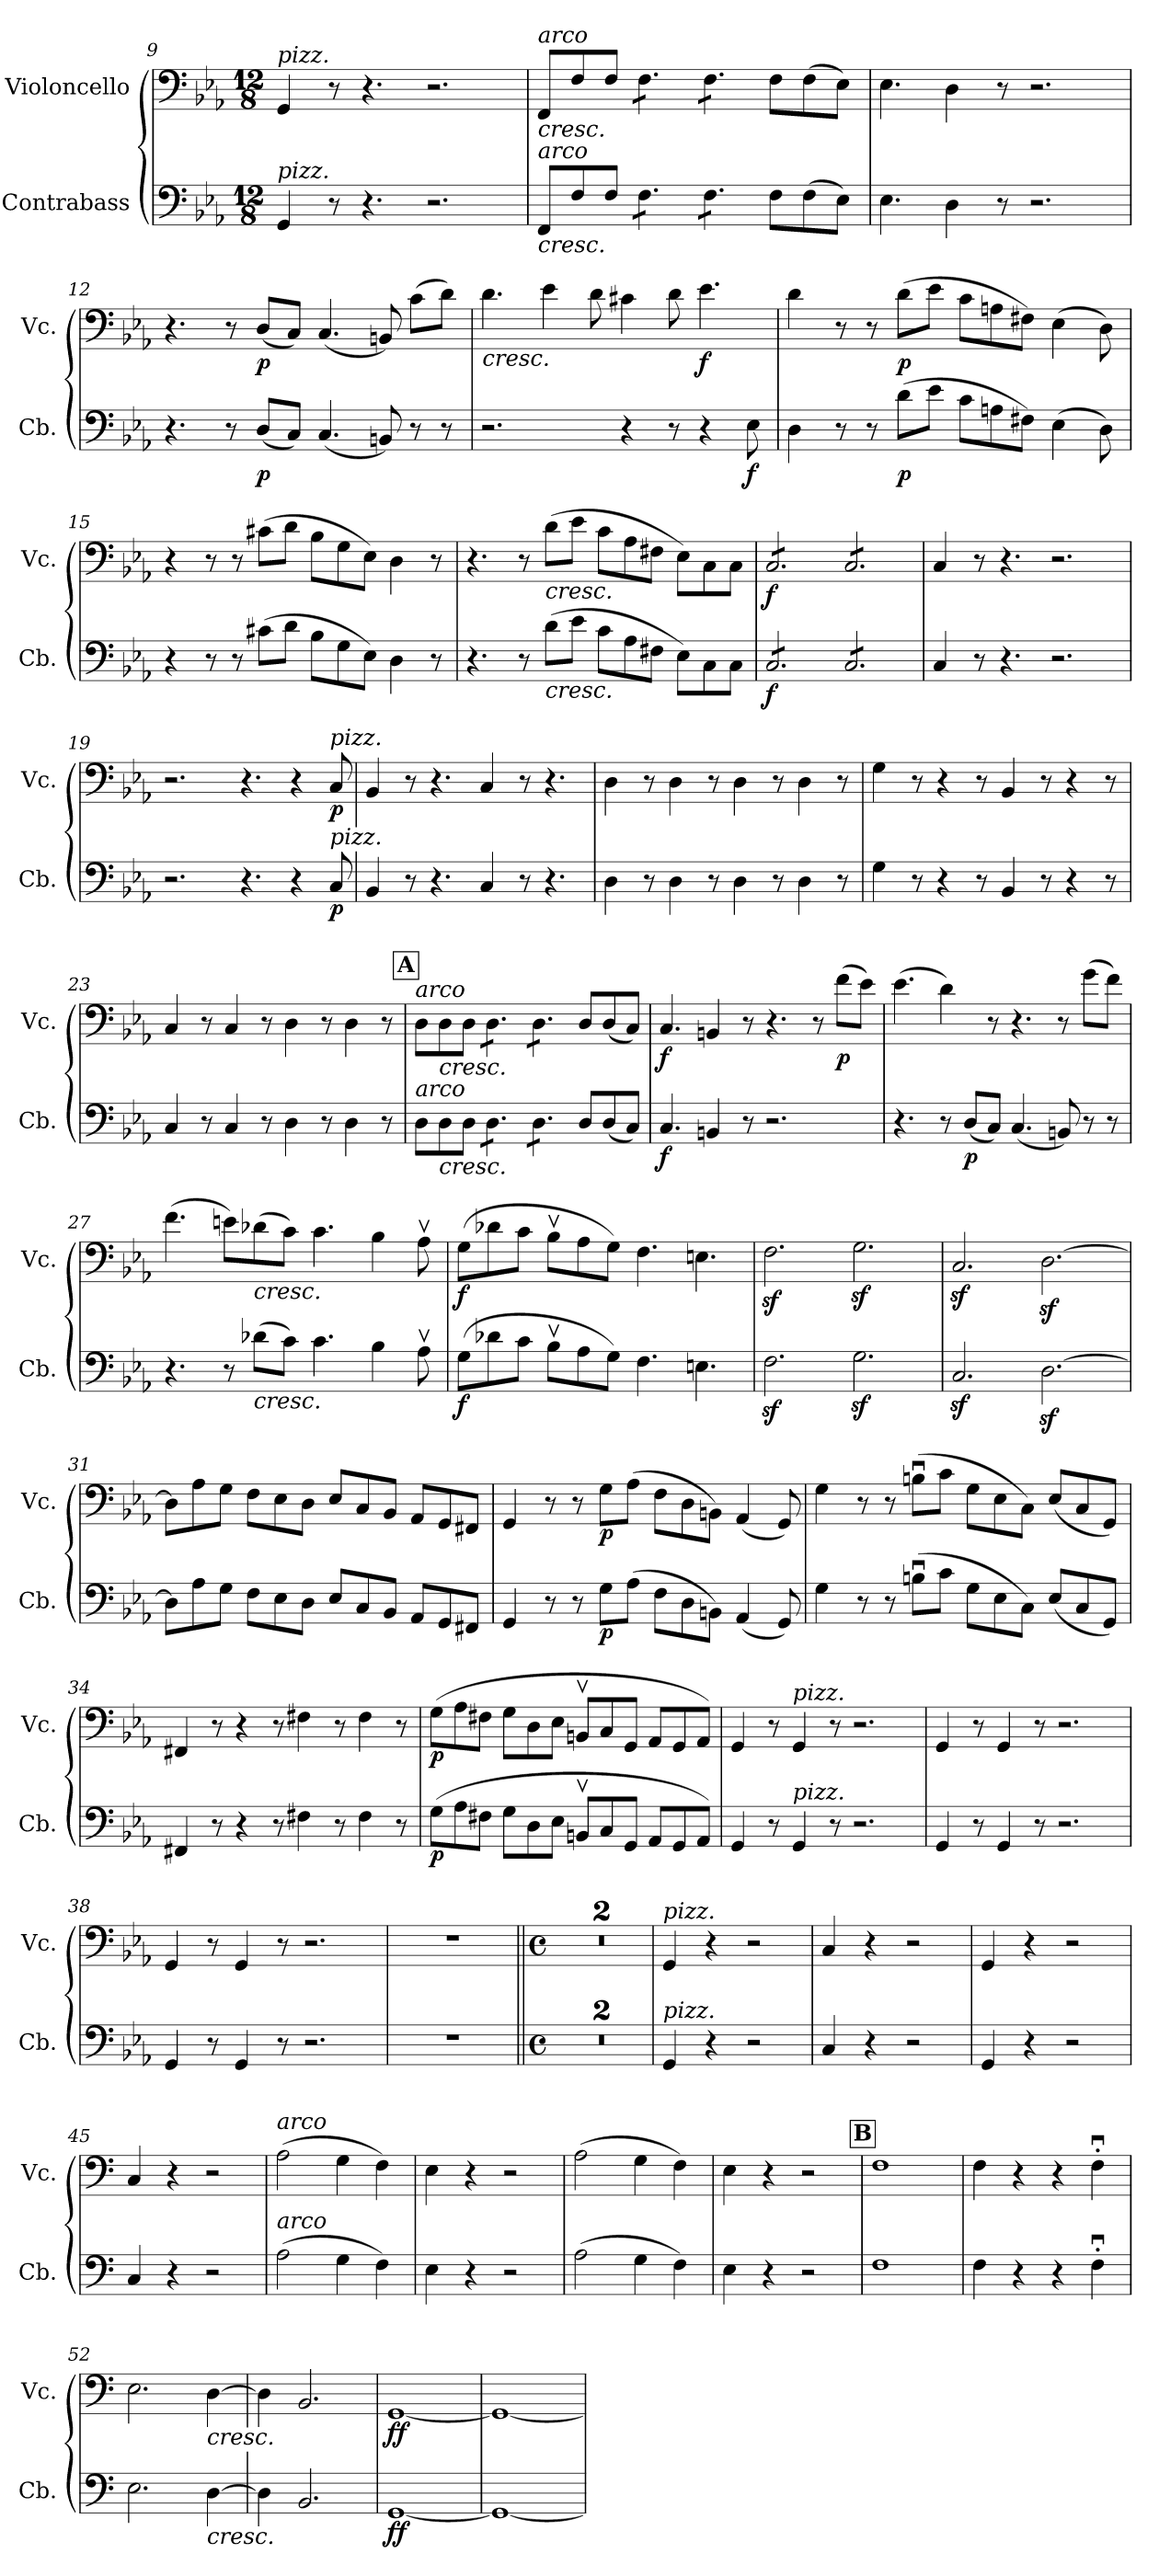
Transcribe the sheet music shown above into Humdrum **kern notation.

**kern	**dynam	**kern	**dynam
*part2	*part2	*part1	*part1
*staff2	*staff2	*staff1	*staff1
*I"Contrabass	*	*I"Violoncello	*
*I'Cb.	*	*I'Vc.	*
*clefF4	*	*clefF4	*
*ITrd7c12	*	*	*
*k[b-e-a-]	*	*k[b-e-a-]	*
*M12/8	*	*M12/8	*
=9	=9	=9	=9
!	!	!LO:TX:a:i:t=pizz.	!
!LO:TX:a:i:t=pizz.	!	!	!
4GGG/	.	4GG/	.
8r	.	8r	.
4.r	.	4.r	.
2.r	.	2.r	.
=10	=10	=10	=10
!	!	!LO:TX:a:i:t=arco	!
!	!	!LO:TX:b:i:t=cresc.	!
!LO:TX:a:i:t=arco	!	!	!
!LO:TX:b:i:t=cresc.	!	!	!
8FFF/L	.	8FF/L	.
8FF/	.	8F/	.
8FF/J	.	8F/J	.
*tremolo	*	*	*
*	*	*tremolo	*
8FF\L	.	8F\L	.
8FF\	.	8F\	.
8FF\J	.	8F\J	.
8FF\L	.	8F\L	.
8FF\	.	8F\	.
8FF\J	.	8F\J	.
*	*	*Xtremolo	*
*Xtremolo	*	*	*
8FF\L	.	8F\L	.
(>8FF\	.	(>8F\	.
8EE-\J)	.	8E-\J)	.
=11	=11	=11	=11
4.EE-\	.	4.E-\	.
4DD\	.	4D\	.
8r	.	8r	.
2.r	.	2.r	.
!!LO:LB:g=z
=12	=12	=12	=12
4.r	.	4.r	.
8r	.	8r	.
!	!LO:DY:b	!	!LO:DY:b
(<8DD/L	p	(<8D/L	p
8CC/J)	.	8C/J)	.
(<4.CC/	.	(<4.C/	.
8BBBn/)	.	8BBn/)	.
8r	.	(>8c\L	.
8r	.	8d\J)	.
=13	=13	=13	=13
!	!	!LO:TX:b:i:t=cresc.	!
2.r	.	4.d\	.
.	.	4e-\	.
.	.	8d\	.
4r	.	4c#X\	.
8r	.	8d\	.
!	!	!	!LO:DY:b
4r	.	4.e-\	f
!	!LO:DY:b	!	!
8EE-\	f	.	.
=14	=14	=14	=14
4DD\	.	4d\	.
8r	.	8r	.
8r	.	8r	.
!	!LO:DY:b	!	!LO:DY:b
(>8D\L	p	(>8d\L	p
8E-\J	.	8e-\J	.
8C\L	.	8c\L	.
8AAn\	.	8An\	.
8FF#X\J)	.	8F#X\J)	.
(>4EE-\	.	(>4E-\	.
8DD\)	.	8D\)	.
=15	=15	=15	=15
4r	.	4r	.
8r	.	8r	.
8r	.	8r	.
(>8C#X\L	.	(>8c#X\L	.
8D\J	.	8d\J	.
8BB-\L	.	8B-\L	.
8GG\	.	8G\	.
8EE-\J)	.	8E-\J)	.
4DD\	.	4D\	.
8r	.	8r	.
!!LO:LB:g=z
=16	=16	=16	=16
4.r	.	4.r	.
8r	.	8r	.
!	!	!LO:TX:b:i:t=cresc.	!
!LO:TX:b:i:t=cresc.	!	!	!
(>8D\L	.	(>8d\L	.
8E-\J	.	8e-\J	.
8C\L	.	8c\L	.
8AA-\	.	8A-\	.
8FF#X\J	.	8F#X\J	.
8EE-\L)	.	8E-\L)	.
8CC\	.	8C\	.
8CC\J	.	8C\J	.
=17	=17	=17	=17
!	!LO:DY:b	!	!LO:DY:b
*tremolo	*	*	*
*	*	*tremolo	*
8CC/L	f	8C/L	f
8CC/	.	8C/	.
8CC/	.	8C/	.
8CC/	.	8C/	.
8CC/	.	8C/	.
8CC/J	.	8C/J	.
8CC/L	.	8C/L	.
8CC/	.	8C/	.
8CC/	.	8C/	.
8CC/	.	8C/	.
8CC/	.	8C/	.
8CC/J	.	8C/J	.
*	*	*Xtremolo	*
*Xtremolo	*	*	*
=18	=18	=18	=18
4CC/	.	4C/	.
8r	.	8r	.
4.r	.	4.r	.
2.r	.	2.r	.
=19	=19	=19	=19
2.r	.	2.r	.
4.r	.	4.r	.
4r	.	4r	.
!	!	!LO:TX:a:i:t=pizz.	!
!LO:TX:a:i:t=pizz.	!	!	!
!	!LO:DY:b	!	!LO:DY:b
8CC/	p	8C/	p
=20	=20	=20	=20
4BBB-/	.	4BB-/	.
8r	.	8r	.
4.r	.	4.r	.
4CC/	.	4C/	.
8r	.	8r	.
4.r	.	4.r	.
!!LO:PB:g=z
=21	=21	=21	=21
4DD\	.	4D\	.
8r	.	8r	.
4DD\	.	4D\	.
8r	.	8r	.
4DD\	.	4D\	.
8r	.	8r	.
4DD\	.	4D\	.
8r	.	8r	.
=22	=22	=22	=22
4GG\	.	4G\	.
8r	.	8r	.
4r	.	4r	.
8r	.	8r	.
4BBB-/	.	4BB-/	.
8r	.	8r	.
4r	.	4r	.
8r	.	8r	.
=23	=23	=23	=23
4CC/	.	4C/	.
8r	.	8r	.
4CC/	.	4C/	.
8r	.	8r	.
4DD\	.	4D\	.
8r	.	8r	.
4DD\	.	4D\	.
8r	.	8r	.
!!LO:REH:place=s1:a:B:fs=14:t=A
=24	=24	=24	=24
!	!	!LO:TX:a:i:t=arco	!
!LO:TX:a:i:t=arco	!	!	!
8DD\L	.	8D\L	.
!	!	!LO:TX:b:i:t=cresc.	!
!LO:TX:b:i:t=cresc.	!	!	!
8DD\	.	8D\	.
8DD\J	.	8D\J	.
*tremolo	*	*	*
*	*	*tremolo	*
8DD\L	.	8D\L	.
8DD\	.	8D\	.
8DD\J	.	8D\J	.
8DD\L	.	8D\L	.
8DD\	.	8D\	.
8DD\J	.	8D\J	.
*	*	*Xtremolo	*
*Xtremolo	*	*	*
8DD/L	.	8D/L	.
(<8DD/	.	(<8D/	.
8CC/J)	.	8C/J)	.
!!LO:LB:g=z
=25	=25	=25	=25
!	!LO:DY:b	!	!LO:DY:b
4.CC/	f	4.C/	f
4BBBn/	.	4BBn/	.
8r	.	8r	.
2.r	.	4.r	.
.	.	8r	.
!	!	!	!LO:DY:b
.	.	(>8f\L	p
.	.	8e-\J)	.
=26	=26	=26	=26
4.r	.	(>4.e-\	.
8r	.	4d\)	.
!	!LO:DY:b	!	!
(<8DD/L	p	.	.
8CC/J)	.	8r	.
(<4.CC/	.	4.r	.
8BBBn/)	.	8r	.
8r	.	(>8g\L	.
8r	.	8f\J)	.
=27	=27	=27	=27
4.r	.	(>4.f\	.
8r	.	8en\L)	.
!	!	!LO:TX:b:i:t=cresc.	!
!LO:TX:b:i:t=cresc.	!	!	!
(>8D-X\L	.	(>8d-X\	.
8C\J)	.	8c\J)	.
4.C\	.	4.c\	.
4BB-\	.	4B-\	.
8AA-v\	.	8A-v\	.
=28	=28	=28	=28
!	!LO:DY:b	!	!LO:DY:b
(>8GG\L	f	(>8G\L	f
8D-X\	.	8d-X\	.
8C\J	.	8c\J	.
8BB-v\L	.	8B-v\L	.
8AA-\	.	8A-\	.
8GG\J)	.	8G\J)	.
4.FF\	.	4.F\	.
4.EEn\	.	4.En\	.
=29	=29	=29	=29
2.FFz<\	.	2.Fz<\	.
2.GGz<\	.	2.Gz<\	.
=30	=30	=30	=30
2.CCz</	.	2.Cz</	.
[2.DDz<\	.	[2.Dz<\	.
!!LO:LB:g=z
=31	=31	=31	=31
8DD\L]	.	8D\L]	.
8AA-\	.	8A-\	.
8GG\J	.	8G\J	.
8FF\L	.	8F\L	.
8EE-\	.	8E-\	.
8DD\J	.	8D\J	.
8EE-/L	.	8E-/L	.
8CC/	.	8C/	.
8BBB-/J	.	8BB-/J	.
8AAA-/L	.	8AA-/L	.
8GGG/	.	8GG/	.
8FFF#X/J	.	8FF#X/J	.
=32	=32	=32	=32
4GGG/	.	4GG/	.
8r	.	8r	.
8r	.	8r	.
!	!LO:DY:b	!	!LO:DY:b
8GG\L	p	8G\L	p
(>8AA-\J	.	(>8A-\J	.
8FF\L	.	8F\L	.
8DD\	.	8D\	.
8BBBn\J)	.	8BBn\J)	.
(<4AAA-/	.	(<4AA-/	.
8GGG/)	.	8GG/)	.
=33	=33	=33	=33
4GG\	.	4G\	.
8r	.	8r	.
8r	.	8r	.
(>8BBnu\L	.	(>8Bnu\L	.
8C\J	.	8c\J	.
8GG\L	.	8G\L	.
8EE-\	.	8E-\	.
8CC\J)	.	8C\J)	.
(<8EE-/L	.	(<8E-/L	.
8CC/	.	8C/	.
8GGG/J)	.	8GG/J)	.
=34	=34	=34	=34
4FFF#X/	.	4FF#X/	.
8r	.	8r	.
4r	.	4r	.
8r	.	8r	.
4FF#X\	.	4F#X\	.
8r	.	8r	.
4FF#\	.	4F#\	.
8r	.	8r	.
!!LO:LB:g=z
=35	=35	=35	=35
!	!LO:DY:b	!	!LO:DY:b
(>8GG\L	p	(>8G\L	p
8AA-\	.	8A-\	.
8FF#X\J	.	8F#X\J	.
8GG\L	.	8G\L	.
8DD\	.	8D\	.
8EE-\J	.	8E-\J	.
8BBBnv/L	.	8BBnv/L	.
8CC/	.	8C/	.
8GGG/J	.	8GG/J	.
8AAA-/L	.	8AA-/L	.
8GGG/	.	8GG/	.
8AAA-/J)	.	8AA-/J)	.
=36	=36	=36	=36
4GGG/	.	4GG/	.
8r	.	8r	.
!	!	!LO:TX:a:i:t=pizz.	!
!LO:TX:a:i:t=pizz.	!	!	!
4GGG/	.	4GG/	.
8r	.	8r	.
2.r	.	2.r	.
=37	=37	=37	=37
4GGG/	.	4GG/	.
8r	.	8r	.
4GGG/	.	4GG/	.
8r	.	8r	.
2.r	.	2.r	.
=38	=38	=38	=38
4GGG/	.	4GG/	.
8r	.	8r	.
4GGG/	.	4GG/	.
8r	.	8r	.
2.r	.	2.r	.
=39	=39	=39	=39
1.r	.	1.r	.
=40||	=40||	=40||	=40||
*k[]	*	*k[]	*
*M4/4	*	*M4/4	*
*met(c)	*	*met(c)	*
1r	.	1r	.
=41	=41	=41	=41
1r	.	1r	.
=42	=42	=42	=42
!	!	!LO:TX:a:i:t=pizz.	!
!LO:TX:a:i:t=pizz.	!	!	!
4GGG/	.	4GG/	.
4r	.	4r	.
2r	.	2r	.
=43	=43	=43	=43
4CC/	.	4C/	.
4r	.	4r	.
2r	.	2r	.
=44	=44	=44	=44
4GGG/	.	4GG/	.
4r	.	4r	.
2r	.	2r	.
!!LO:LB:g=z
=45	=45	=45	=45
4CC/	.	4C/	.
4r	.	4r	.
2r	.	2r	.
=46	=46	=46	=46
!	!	!LO:TX:a:i:t=arco	!
!LO:TX:a:i:t=arco	!	!	!
(>2AA\	.	(>2A\	.
4GG\	.	4G\	.
4FF\)	.	4F\)	.
=47	=47	=47	=47
4EE\	.	4E\	.
4r	.	4r	.
2r	.	2r	.
=48	=48	=48	=48
(>2AA\	.	(>2A\	.
4GG\	.	4G\	.
4FF\)	.	4F\)	.
=49	=49	=49	=49
4EE\	.	4E\	.
4r	.	4r	.
2r	.	2r	.
!!LO:REH:place=s1:a:B:fs=14:t=B
=50	=50	=50	=50
1FF	.	1F	.
=51	=51	=51	=51
4FF\	.	4F\	.
4r	.	4r	.
4r	.	4r	.
4FFu'\	.	4Fu'\	.
=52	=52	=52	=52
2.EE\	.	2.E\	.
!	!	!LO:TX:b:i:t=cresc.	!
!LO:TX:b:i:t=cresc.	!	!	!
[4DD\	.	[4D\	.
=53	=53	=53	=53
4DD\]	.	4D\]	.
2.BBB/	.	2.BB/	.
=54	=54	=54	=54
!	!LO:DY:b	!	!LO:DY:b
[1GGG	ff	[1GG	ff
=55	=55	=55	=55
1GGG_	.	1GG_	.
=	=	=	=
*-	*-	*-	*-
